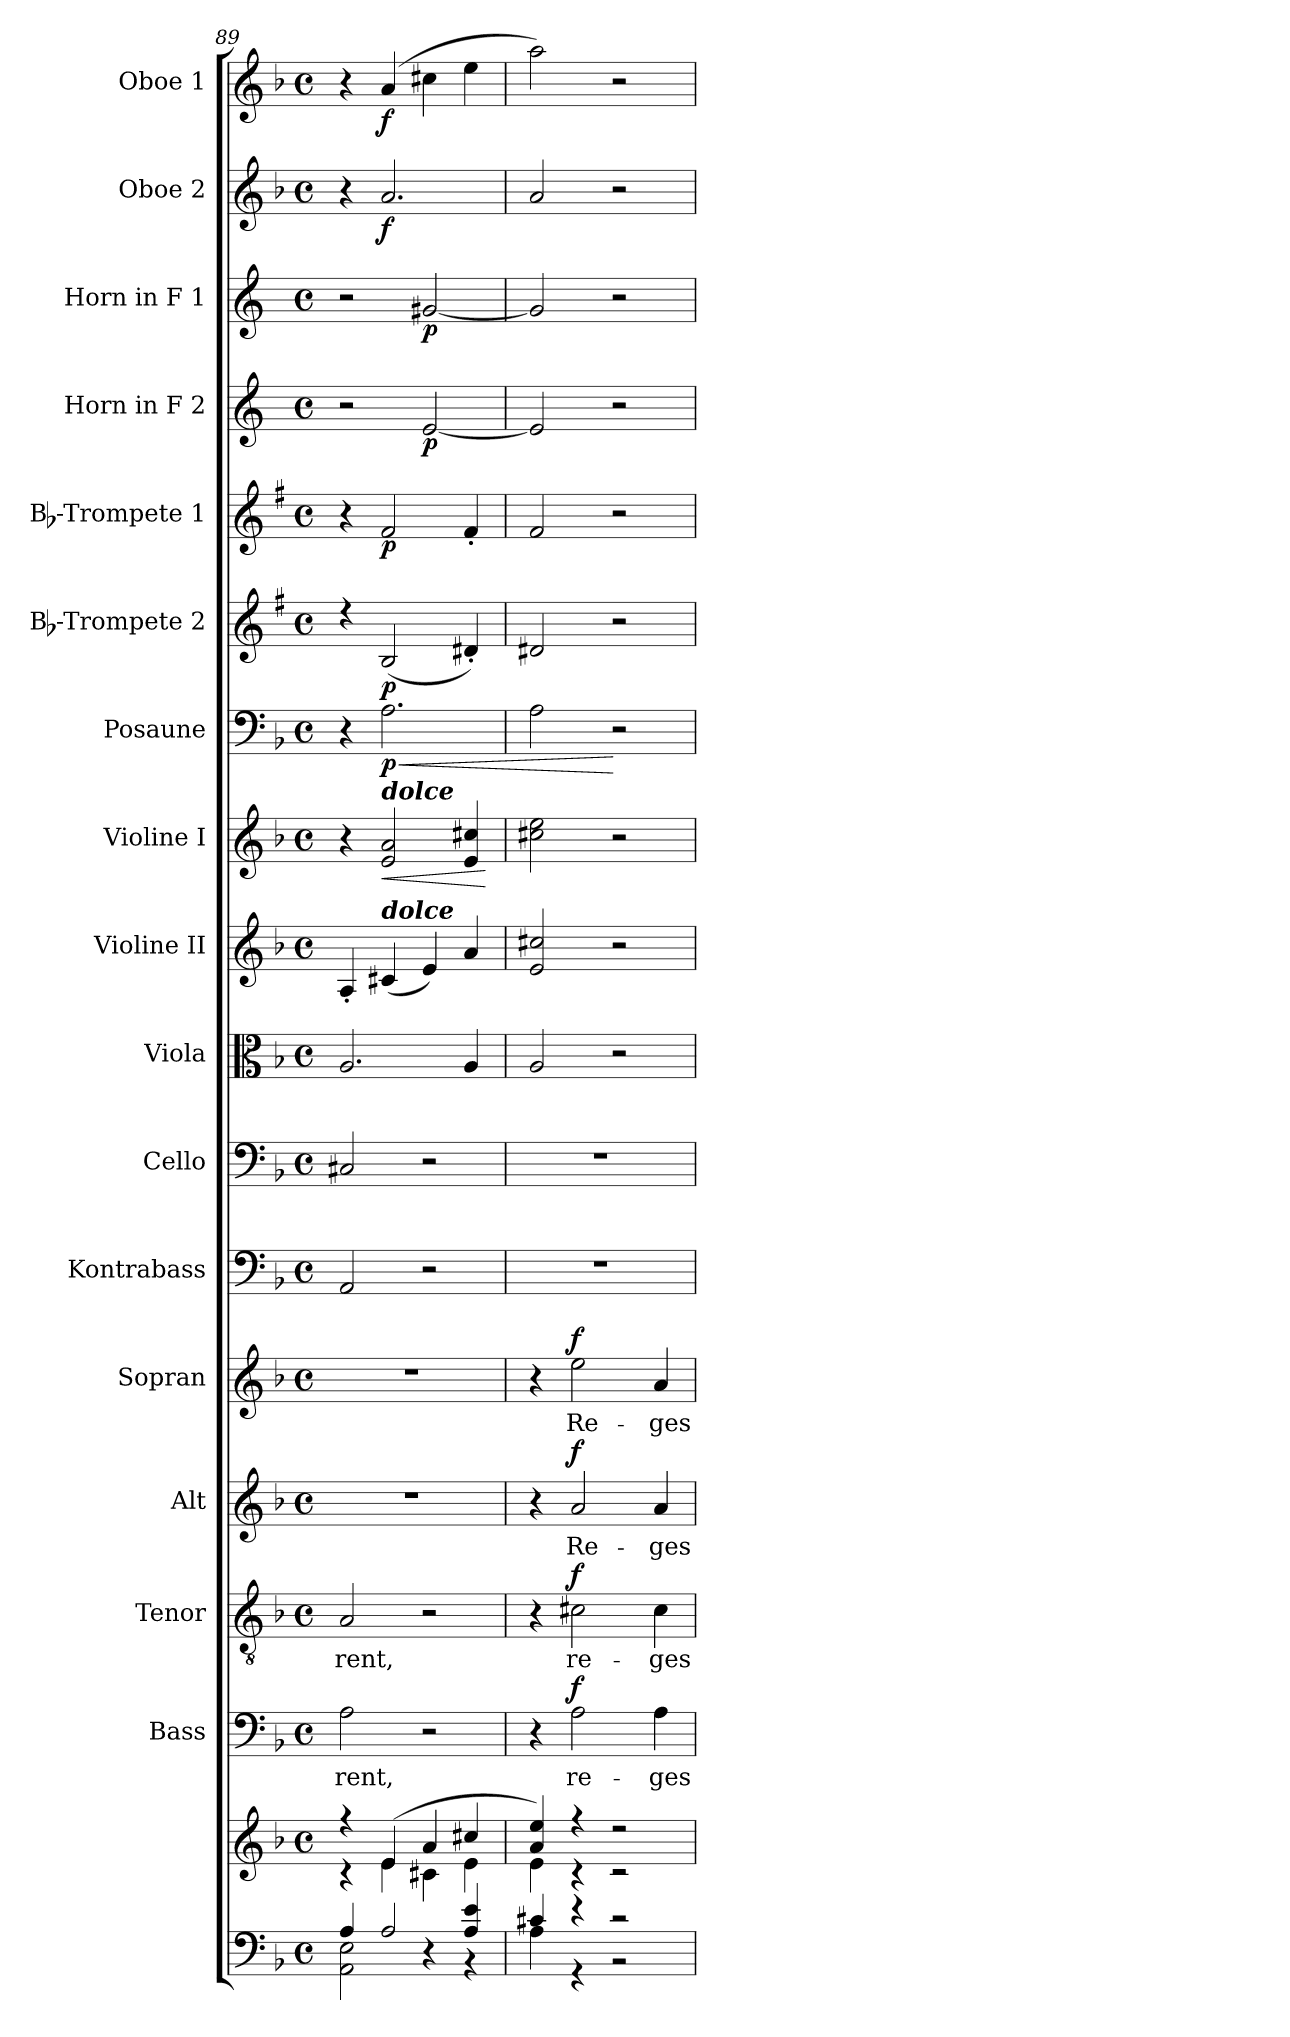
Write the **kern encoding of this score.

**kern	**kern	**kern	**text	**dynam	**kern	**text	**dynam	**kern	**text	**dynam	**kern	**text	**dynam	**kern	**kern	**kern	**kern	**kern	**dynam	**kern	**dynam	**kern	**dynam	**kern	**dynam	**kern	**dynam	**kern	**dynam	**kern	**dynam	**kern	**dynam
*part17	*part17	*part16	*part16	*part16	*part15	*part15	*part15	*part14	*part14	*part14	*part13	*part13	*part13	*part12	*part11	*part10	*part9	*part8	*part8	*part7	*part7	*part6	*part6	*part5	*part5	*part4	*part4	*part3	*part3	*part2	*part2	*part1	*part1
*staff18	*staff17	*staff16	*staff16	*staff16	*staff15	*staff15	*staff15	*staff14	*staff14	*staff14	*staff13	*staff13	*staff13	*staff12	*staff11	*staff10	*staff9	*staff8	*staff8	*staff7	*staff7	*staff6	*staff6	*staff5	*staff5	*staff4	*staff4	*staff3	*staff3	*staff2	*staff2	*staff1	*staff1
*	*	*I"Bass	*	*	*I"Tenor	*	*	*I"Alt	*	*	*I"Sopran	*	*	*I"Kontrabass	*I"Cello	*I"Viola	*I"Violine II	*I"Violine I	*	*I"Posaune	*	*I"Bb-Trompete 2	*	*I"Bb-Trompete 1	*	*I"Horn in F 2	*	*I"Horn in F 1	*	*I"Oboe 2	*	*I"Oboe 1	*
*	*	*I'B.	*	*	*I'T.	*	*	*I'A.	*	*	*I'S.	*	*	*I'Kb.	*	*I'Vla.	*I'Vl. II	*I'Vl. I	*	*I'Pos.	*	*I'Bb Trp. 2	*	*I'Bb Trp. 1	*	*	*	*	*	*I'Ob. 2	*	*I'Ob. 1	*
!!LO:PB:g=z
*clefF4	*clefG2	*clefF4	*	*	*clefGv2	*	*	*clefG2	*	*	*clefG2	*	*	*clefF4	*clefF4	*clefC3	*clefG2	*clefG2	*	*clefF4	*	*clefG2	*	*clefG2	*	*clefG2	*	*clefG2	*	*clefG2	*	*clefG2	*
*	*	*	*	*	*	*	*	*	*	*	*	*	*	*ITrd7c12	*	*	*	*	*	*	*	*ITrd1c2	*	*ITrd1c2	*	*ITrd4c7	*	*ITrd4c7	*	*	*	*	*
*k[b-]	*k[b-]	*k[b-]	*	*	*k[b-]	*	*	*k[b-]	*	*	*k[b-]	*	*	*k[b-]	*k[b-]	*k[b-]	*k[b-]	*k[b-]	*	*k[b-]	*	*k[b-]	*	*k[b-]	*	*k[b-]	*	*k[b-]	*	*k[b-]	*	*k[b-]	*
*F:	*F:	*F:	*	*	*F:	*	*	*F:	*	*	*F:	*	*	*F:	*F:	*F:	*F:	*F:	*	*F:	*	*F:	*	*F:	*	*F:	*	*F:	*	*F:	*	*F:	*
*M4/4	*M4/4	*M4/4	*	*	*M4/4	*	*	*M4/4	*	*	*M4/4	*	*	*M4/4	*M4/4	*M4/4	*M4/4	*M4/4	*	*M4/4	*	*M4/4	*	*M4/4	*	*M4/4	*	*M4/4	*	*M4/4	*	*M4/4	*
*met(c)	*met(c)	*met(c)	*	*	*met(c)	*	*	*met(c)	*	*	*met(c)	*	*	*met(c)	*met(c)	*met(c)	*met(c)	*met(c)	*	*met(c)	*	*met(c)	*	*met(c)	*	*met(c)	*	*met(c)	*	*met(c)	*	*met(c)	*
=89	=89	=89	=89	=89	=89	=89	=89	=89	=89	=89	=89	=89	=89	=89	=89	=89	=89	=89	=89	=89	=89	=89	=89	=89	=89	=89	=89	=89	=89	=89	=89	=89	=89
*^	*^	*	*	*	*	*	*	*	*	*	*	*	*	*	*	*	*	*	*	*	*	*	*	*	*	*	*	*	*	*	*	*	*
!	!	!	!	!	!LO:LY:b	!	!	!LO:LY:b	!	!	!	!	!	!	!	!	!	!	!	!	!	!	!	!	!	!	!	!	!	!	!	!	!	!	!
4A/	2AA\ 2E\	4r	4r	2A\	-rent,	.	2A/	-rent,	.	1r	.	.	1r	.	.	2AAA/	2C#X/	2.A/	4A'</	4r	.	4r	.	4rcc	.	4r	.	2r	.	2r	.	4r	.	4r	.
!	!	!	!	!	!	!	!	!	!	!	!	!	!	!	!	!	!	!	!	!LO:TX:a:Bi:t=dolce	!	!	!	!	!	!	!	!	!	!	!	!	!	!	!
!	!	!	!	!	!	!	!	!	!	!	!	!	!	!	!	!	!	!	!LO:TX:a:Bi:t=dolce	!	!	!	!	!	!	!	!	!	!	!	!	!	!	!	!
!	!	!	!	!	!	!	!	!	!	!	!	!	!	!	!	!	!	!	!	!	!LO:HP:b	!	!LO:HP:b	!	!	!	!	!	!	!	!	!	!	!	!
!	!	!	!	!	!	!	!	!	!	!	!	!	!	!	!	!	!	!	!	!	!	!	!LO:DY:n=1:b	!	!LO:DY:b	!	!LO:DY:b	!	!	!	!	!	!LO:DY:b	!	!LO:DY:b
2A/	.	(4e/	4e\	.	.	.	.	.	.	.	.	.	.	.	.	.	.	.	(<4c#X/	2e/ 2a/	<	2.A\	< p	(<2A/	p	2e/	p	.	.	.	.	2.a/	f	(4a/	f
!	!	!	!	!	!	!	!	!	!	!	!	!	!	!	!	!	!	!	!	!	!	!	!	!	!	!	!	!	!LO:DY:b	!	!LO:DY:b	!	!	!	!
.	4rC	4a/	4c#X\	2r	.	.	2r	.	.	.	.	.	.	.	.	2r	2r	.	4e/)	.	.	.	.	.	.	.	.	[2A/	p	[2c#X/	p	.	.	4cc#X\	.
4A/ 4e/	4rBB	4cc#X/	4e\	.	.	.	.	.	.	.	.	.	.	.	.	.	.	4A/	4a/	4e/ 4cc#X/	.	.	.	4c#X'</)	.	4e'</	.	.	.	.	.	.	.	4ee\	.
*v	*v	*	*	*	*	*	*	*	*	*	*	*	*	*	*	*	*	*	*	*	*	*	*	*	*	*	*	*	*	*	*	*	*	*	*
*	*v	*v	*	*	*	*	*	*	*	*	*	*	*	*	*	*	*	*	*	*	*	*	*	*	*	*	*	*	*	*	*	*	*	*
.	.	.	.	.	.	.	.	.	.	.	.	.	.	.	.	.	.	.	[	.	.	.	.	.	.	.	.	.	.	.	.	.	.
=90	=90	=90	=90	=90	=90	=90	=90	=90	=90	=90	=90	=90	=90	=90	=90	=90	=90	=90	=90	=90	=90	=90	=90	=90	=90	=90	=90	=90	=90	=90	=90	=90	=90
*^	*^	*	*	*	*	*	*	*	*	*	*	*	*	*	*	*	*	*	*	*	*	*	*	*	*	*	*	*	*	*	*	*	*
4c#X/	4A\	4a/ 4ee/)	4e\	4r	.	.	4r	.	.	4r	.	.	4r	.	.	1r	1r	2A/	2e/ 2cc#X/	2cc#X\ 2ee\	.	2A\	.	2c#X/	.	2e/	.	2A/]	.	2c#/]	.	2a/	.	2aa\)	.
!	!	!	!	!	!LO:LY:b	!LO:DY:a	!	!LO:LY:b	!LO:DY:a	!	!LO:LY:b	!LO:DY:a	!	!LO:LY:b	!LO:DY:a	!	!	!	!	!	!	!	!	!	!	!	!	!	!	!	!	!	!	!	!
4r	4r	4r	4r	2A\	re-	f	2c#X\	re-	f	2a/	Re-	f	2ee\	Re-	f	.	.	.	.	.	.	.	.	.	.	.	.	.	.	.	.	.	.	.	.
2r	2r	2r	2r	.	.	.	.	.	.	.	.	.	.	.	.	.	.	2r	2r	2r	.	2r	[	2r	.	2r	.	2r	.	2r	.	2r	.	2r	.
!	!	!	!	!	!LO:LY:b	!	!	!LO:LY:b	!	!	!LO:LY:b	!	!	!LO:LY:b	!	!	!	!	!	!	!	!	!	!	!	!	!	!	!	!	!	!	!	!	!
.	.	.	.	4A\	-ges	.	4c#\	-ges	.	4a/	-ges	.	4a/	-ges	.	.	.	.	.	.	.	.	.	.	.	.	.	.	.	.	.	.	.	.	.
*v	*v	*	*	*	*	*	*	*	*	*	*	*	*	*	*	*	*	*	*	*	*	*	*	*	*	*	*	*	*	*	*	*	*	*	*
*	*v	*v	*	*	*	*	*	*	*	*	*	*	*	*	*	*	*	*	*	*	*	*	*	*	*	*	*	*	*	*	*	*	*	*
=	=	=	=	=	=	=	=	=	=	=	=	=	=	=	=	=	=	=	=	=	=	=	=	=	=	=	=	=	=	=	=	=	=
*-	*-	*-	*-	*-	*-	*-	*-	*-	*-	*-	*-	*-	*-	*-	*-	*-	*-	*-	*-	*-	*-	*-	*-	*-	*-	*-	*-	*-	*-	*-	*-	*-	*-
